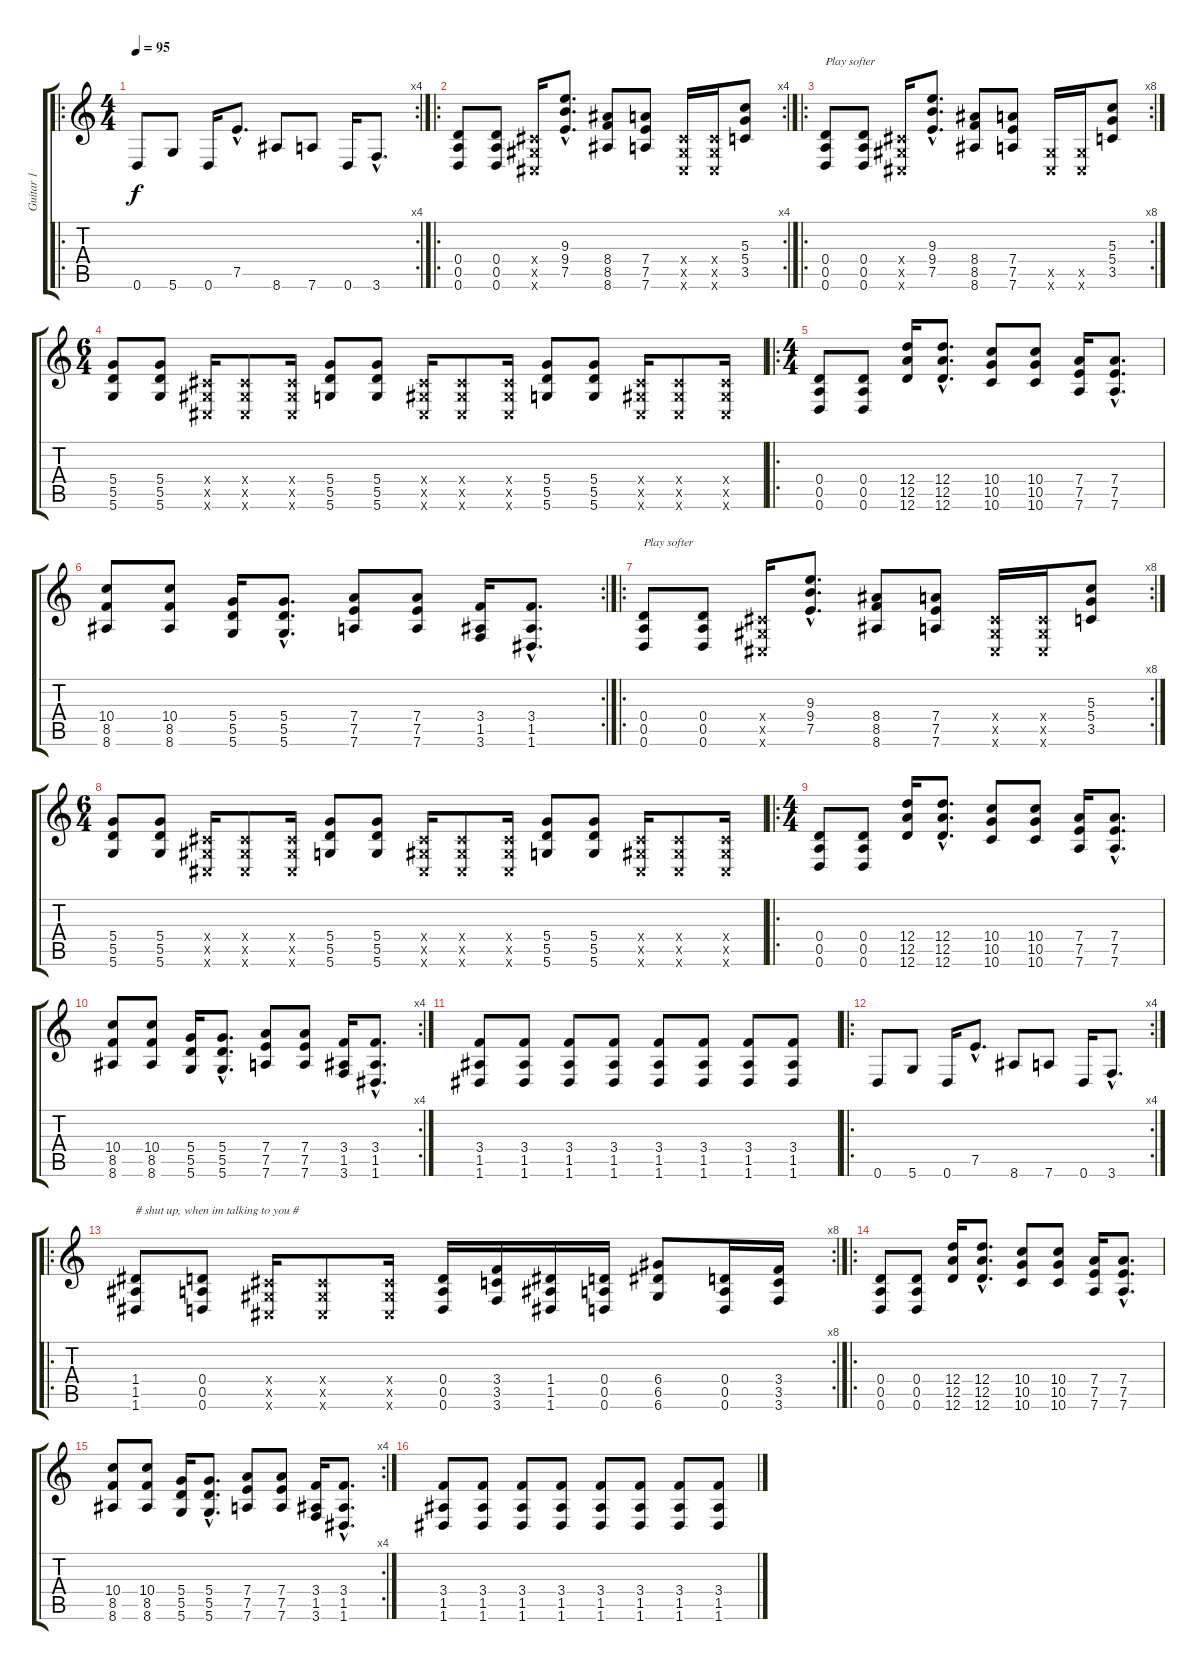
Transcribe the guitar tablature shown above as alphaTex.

\track ("Guitar 1" "Guitar 1") {instrument overdrivenguitar}
\staff {score tabs}
\tuning (E4 B3 G3 D3 A2 D2) {hide}
\ro
\rc 4
\ts (4 4)
\tempo 95
\clef g2
\ks c
0.6.8{dy f instrument overdrivenguitar} 5.6.8 0.6.16 7.5{hac}.8{d} 8.6.8 7.6.8 0.6.16 3.6{hac}.8{d} |
\ro
\rc 4
(0.4 0.5 0.6).8 (0.4 0.5 0.6).8 (-1.4{x} -1.5{x} -1.6{x}).16 (9.3{hac} 9.4{hac} 7.5{hac}).8{d} (8.4 8.5 8.6).8 (7.4 7.5 7.6).8 (-1.4{x} -1.5{x} -1.6{x}).16 (-1.4{x} -1.5{x} -1.6{x}).16 (5.3 5.4 3.5).8 |
\ro
\rc 8
(0.4 0.5 0.6).8{txt "Play softer" volume 9} (0.4 0.5 0.6).8 (-1.4{x} -1.5{x} -1.6{x}).16 (9.3{hac} 9.4{hac} 7.5{hac}).8{d} (8.4 8.5 8.6).8 (7.4 7.5 7.6).8 (-1.5{x} -1.6{x}).16 (-1.5{x} -1.6{x}).16 (5.3 5.4 3.5).8 |
\ts (6 4)
(5.4 5.5 5.6).8{volume 13} (5.4 5.5 5.6).8 (-1.4{x} -1.5{x} -1.6{x}).16 (-1.4{x} -1.5{x} -1.6{x}).8 (-1.4{x} -1.5{x} -1.6{x}).16 (5.4 5.5 5.6).8 (5.4 5.5 5.6).8 (-1.4{x} -1.5{x} -1.6{x}).16 (-1.4{x} -1.5{x} -1.6{x}).8 (-1.4{x} -1.5{x} -1.6{x}).16 (5.4 5.5 5.6).8 (5.4 5.5 5.6).8 (-1.4{x} -1.5{x} -1.6{x}).16 (-1.4{x} -1.5{x} -1.6{x}).8 (-1.4{x} -1.5{x} -1.6{x}).16 |
\ro
\ts (4 4)
(0.4 0.5 0.6).8 (0.4 0.5 0.6).8 (12.4 12.5 12.6).16 (12.4{hac} 12.5{hac} 12.6{hac}).8{d} (10.4 10.5 10.6).8 (10.4 10.5 10.6).8 (7.4 7.5 7.6).16 (7.4{hac} 7.5{hac} 7.6{hac}).8{d} |
\rc 2
(10.4 8.5 8.6).8 (10.4 8.5 8.6).8 (5.4 5.5 5.6).16 (5.4{hac} 5.5{hac} 5.6{hac}).8{d} (7.4 7.5 7.6).8 (7.4 7.5 7.6).8 (3.4 1.5 3.6).16 (3.4{hac} 1.5{hac} 1.6{hac}).8{d} |
\ro
\rc 8
(0.4 0.5 0.6).8{txt "Play softer" volume 8} (0.4 0.5 0.6).8 (-1.4{x} -1.5{x} -1.6{x}).16 (9.3{hac} 9.4{hac} 7.5{hac}).8{d} (8.4 8.5 8.6).8 (7.4 7.5 7.6).8 (-1.4{x} -1.5{x} -1.6{x}).16 (-1.4{x} -1.5{x} -1.6{x}).16 (5.3 5.4 3.5).8 |
\ts (6 4)
(5.4 5.5 5.6).8{volume 13} (5.4 5.5 5.6).8 (-1.4{x} -1.5{x} -1.6{x}).16 (-1.4{x} -1.5{x} -1.6{x}).8 (-1.4{x} -1.5{x} -1.6{x}).16 (5.4 5.5 5.6).8 (5.4 5.5 5.6).8 (-1.4{x} -1.5{x} -1.6{x}).16 (-1.4{x} -1.5{x} -1.6{x}).8 (-1.4{x} -1.5{x} -1.6{x}).16 (5.4 5.5 5.6).8 (5.4 5.5 5.6).8 (-1.4{x} -1.5{x} -1.6{x}).16 (-1.4{x} -1.5{x} -1.6{x}).8 (-1.4{x} -1.5{x} -1.6{x}).16 |
\ro
\ts (4 4)
(0.4 0.5 0.6).8 (0.4 0.5 0.6).8 (12.4 12.5 12.6).16 (12.4{hac} 12.5{hac} 12.6{hac}).8{d} (10.4 10.5 10.6).8 (10.4 10.5 10.6).8 (7.4 7.5 7.6).16 (7.4{hac} 7.5{hac} 7.6{hac}).8{d} |
\rc 4
(10.4 8.5 8.6).8 (10.4 8.5 8.6).8 (5.4 5.5 5.6).16 (5.4{hac} 5.5{hac} 5.6{hac}).8{d} (7.4 7.5 7.6).8 (7.4 7.5 7.6).8 (3.4 1.5 3.6).16 (3.4{hac} 1.5{hac} 1.6{hac}).8{d} |
(3.4 1.5 1.6).8 (3.4 1.5 1.6).8 (3.4 1.5 1.6).8 (3.4 1.5 1.6).8 (3.4 1.5 1.6).8 (3.4 1.5 1.6).8 (3.4 1.5 1.6).8 (3.4 1.5 1.6).8 |
\ro
\rc 4
0.6.8 5.6.8 0.6.16 7.5{hac}.8{d} 8.6.8 7.6.8 0.6.16 3.6{hac}.8{d} |
\ro
\rc 8
(1.4 1.5 1.6).8{txt "# shut up, when im talking to you #"} (0.4 0.5 0.6).8 (-1.4{x} -1.5{x} -1.6{x}).16 (-1.4{x} -1.5{x} -1.6{x}).8 (-1.4{x} -1.5{x} -1.6{x}).16 (0.4 0.5 0.6).16 (3.4 3.5 3.6).16 (1.4 1.5 1.6).16 (0.4 0.5 0.6).16 (6.4 6.5 6.6).8 (0.4 0.5 0.6).16 (3.4 3.5 3.6).16 |
\ro
(0.4 0.5 0.6).8 (0.4 0.5 0.6).8 (12.4 12.5 12.6).16 (12.4{hac} 12.5{hac} 12.6{hac}).8{d} (10.4 10.5 10.6).8 (10.4 10.5 10.6).8 (7.4 7.5 7.6).16 (7.4{hac} 7.5{hac} 7.6{hac}).8{d} |
\rc 4
(10.4 8.5 8.6).8 (10.4 8.5 8.6).8 (5.4 5.5 5.6).16 (5.4{hac} 5.5{hac} 5.6{hac}).8{d} (7.4 7.5 7.6).8 (7.4 7.5 7.6).8 (3.4 1.5 3.6).16 (3.4{hac} 1.5{hac} 1.6{hac}).8{d} |
(3.4 1.5 1.6).8 (3.4 1.5 1.6).8 (3.4 1.5 1.6).8 (3.4 1.5 1.6).8 (3.4 1.5 1.6).8 (3.4 1.5 1.6).8 (3.4 1.5 1.6).8 (3.4 1.5 1.6).8
